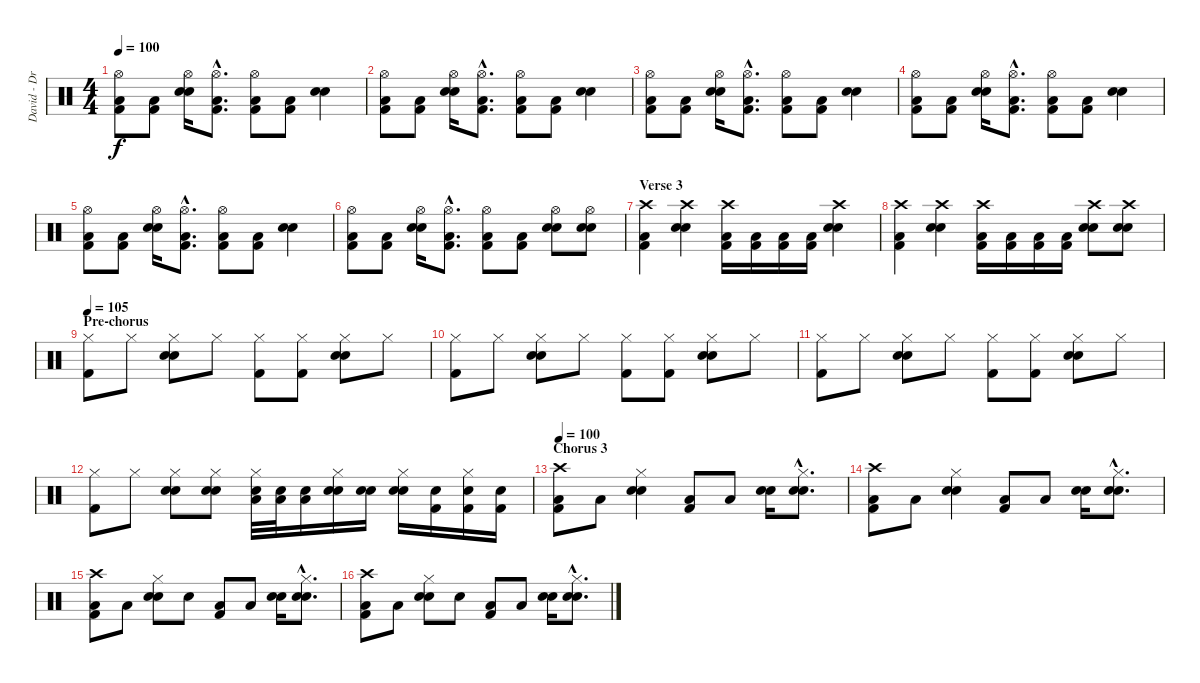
\track ("David - Drums" "David - Dr") {instrument percussion}
\staff {score}
\articulation defaults
\ts (4 4)
\tempo 100
\clef neutral
\ks c
("Hi-Hat (open)" "Low Floor Tom (hit)" "Kick (hit) 2").8{dy f} ("Low Floor Tom (hit)" "Kick (hit) 2").8 ("Hi-Hat (open)" "Electric Snare (hit)" "Snare (hit) 2").16 ("Hi-Hat (open)"{hac} "Low Floor Tom (hit)"{hac} "Kick (hit) 2"{hac}).8{d} ("Hi-Hat (open)" "Low Floor Tom (hit)" "Kick (hit) 2").8 ("Low Floor Tom (hit)" "Kick (hit) 2").8 ("Electric Snare (hit)" "Snare (hit) 2").4 |
("Hi-Hat (open)" "Low Floor Tom (hit)" "Kick (hit) 2").8 ("Low Floor Tom (hit)" "Kick (hit) 2").8 ("Hi-Hat (open)" "Electric Snare (hit)" "Snare (hit) 2").16 ("Hi-Hat (open)"{hac} "Low Floor Tom (hit)"{hac} "Kick (hit) 2"{hac}).8{d} ("Hi-Hat (open)" "Low Floor Tom (hit)" "Kick (hit) 2").8 ("Low Floor Tom (hit)" "Kick (hit) 2").8 ("Electric Snare (hit)" "Snare (hit) 2").4 |
("Hi-Hat (open)" "Low Floor Tom (hit)" "Kick (hit) 2").8 ("Low Floor Tom (hit)" "Kick (hit) 2").8 ("Hi-Hat (open)" "Electric Snare (hit)" "Snare (hit) 2").16 ("Hi-Hat (open)"{hac} "Low Floor Tom (hit)"{hac} "Kick (hit) 2"{hac}).8{d} ("Hi-Hat (open)" "Low Floor Tom (hit)" "Kick (hit) 2").8 ("Low Floor Tom (hit)" "Kick (hit) 2").8 ("Electric Snare (hit)" "Snare (hit) 2").4 |
("Hi-Hat (open)" "Low Floor Tom (hit)" "Kick (hit) 2").8 ("Low Floor Tom (hit)" "Kick (hit) 2").8 ("Hi-Hat (open)" "Electric Snare (hit)" "Snare (hit) 2").16 ("Hi-Hat (open)"{hac} "Low Floor Tom (hit)"{hac} "Kick (hit) 2"{hac}).8{d} ("Hi-Hat (open)" "Low Floor Tom (hit)" "Kick (hit) 2").8 ("Low Floor Tom (hit)" "Kick (hit) 2").8 ("Electric Snare (hit)" "Snare (hit) 2").4 |
("Hi-Hat (open)" "Low Floor Tom (hit)" "Kick (hit) 2").8 ("Low Floor Tom (hit)" "Kick (hit) 2").8 ("Hi-Hat (open)" "Electric Snare (hit)" "Snare (hit) 2").16 ("Hi-Hat (open)"{hac} "Low Floor Tom (hit)"{hac} "Kick (hit) 2"{hac}).8{d} ("Hi-Hat (open)" "Low Floor Tom (hit)" "Kick (hit) 2").8 ("Low Floor Tom (hit)" "Kick (hit) 2").8 ("Electric Snare (hit)" "Snare (hit) 2").4 |
("Hi-Hat (open)" "Low Floor Tom (hit)" "Kick (hit) 2").8 ("Low Floor Tom (hit)" "Kick (hit) 2").8 ("Hi-Hat (open)" "Electric Snare (hit)" "Snare (hit) 2").16 ("Hi-Hat (open)"{hac} "Low Floor Tom (hit)"{hac} "Kick (hit) 2"{hac}).8{d} ("Hi-Hat (open)" "Low Floor Tom (hit)" "Kick (hit) 2").8 ("Low Floor Tom (hit)" "Kick (hit) 2").8 ("Hi-Hat (open)" "Electric Snare (hit)" "Snare (hit) 2").8 ("Hi-Hat (open)" "Electric Snare (hit)" "Snare (hit) 2").8 |
\section ("" "Verse 3")
("Crash high (hit)" "Low Floor Tom (hit)" "Kick (hit) 2").4 ("Crash high (hit)" "Electric Snare (hit)" "Snare (hit) 2").4 ("Crash high (hit)" "Low Floor Tom (hit)" "Kick (hit) 2").16 ("Low Floor Tom (hit)" "Kick (hit) 2").16 ("Low Floor Tom (hit)" "Kick (hit) 2").16 ("Low Floor Tom (hit)" "Kick (hit) 2").16 ("Crash high (hit)" "Electric Snare (hit)" "Snare (hit) 2").4 |
("Crash high (hit)" "Low Floor Tom (hit)" "Kick (hit) 2").4 ("Crash high (hit)" "Electric Snare (hit)" "Snare (hit) 2").4 ("Crash high (hit)" "Low Floor Tom (hit)" "Kick (hit) 2").16 ("Low Floor Tom (hit)" "Kick (hit) 2").16 ("Low Floor Tom (hit)" "Kick (hit) 2").16 ("Low Floor Tom (hit)" "Kick (hit) 2").16 ("Crash high (hit)" "Electric Snare (hit)" "Snare (hit) 2").8 ("Crash high (hit)" "Electric Snare (hit)" "Snare (hit) 2").8 |
\section ("" "Pre-chorus")
\tempo 105
("Hi-Hat (closed)" "Kick (hit) 2").8 "Hi-Hat (closed)".8 ("Hi-Hat (closed)" "Electric Snare (hit)" "Snare (hit) 2").8 "Hi-Hat (closed)".8 ("Hi-Hat (closed)" "Kick (hit) 2").8 ("Hi-Hat (closed)" "Kick (hit) 2").8 ("Hi-Hat (closed)" "Electric Snare (hit)" "Snare (hit) 2").8 "Hi-Hat (closed)".8 |
("Hi-Hat (closed)" "Kick (hit) 2").8 "Hi-Hat (closed)".8 ("Hi-Hat (closed)" "Electric Snare (hit)" "Snare (hit) 2").8 "Hi-Hat (closed)".8 ("Hi-Hat (closed)" "Kick (hit) 2").8 ("Hi-Hat (closed)" "Kick (hit) 2").8 ("Hi-Hat (closed)" "Electric Snare (hit)" "Snare (hit) 2").8 "Hi-Hat (closed)".8 |
("Hi-Hat (closed)" "Kick (hit) 2").8 "Hi-Hat (closed)".8 ("Hi-Hat (closed)" "Electric Snare (hit)" "Snare (hit) 2").8 "Hi-Hat (closed)".8 ("Hi-Hat (closed)" "Kick (hit) 2").8 ("Hi-Hat (closed)" "Kick (hit) 2").8 ("Hi-Hat (closed)" "Electric Snare (hit)" "Snare (hit) 2").8 "Hi-Hat (closed)".8 |
("Hi-Hat (closed)" "Kick (hit) 2").8 "Hi-Hat (closed)".8 ("Hi-Hat (closed)" "Electric Snare (hit)" "Snare (hit) 2").8 ("Hi-Hat (closed)" "Electric Snare (hit)" "Snare (hit) 2").8 ("Hi-Hat (closed)" "Electric Snare (hit)" "Low Tom (hit)").32 ("Electric Snare (hit)" "Low Tom (hit)").32 ("Electric Snare (hit)" "Low Tom (hit)").16 ("Hi-Hat (closed)" "Electric Snare (hit)" "Snare (hit) 2").16 ("Electric Snare (hit)" "Snare (hit) 2").16 ("Hi-Hat (closed)" "Electric Snare (hit)" "Snare (hit) 2").16 ("Electric Snare (hit)" "Kick (hit) 2").16 ("Hi-Hat (closed)" "Electric Snare (hit)" "Kick (hit) 2").16 ("Electric Snare (hit)" "Kick (hit) 2").16 |
\section ("" "Chorus 3")
\tempo 100
("Crash high (hit)" "Low Floor Tom (hit)" "Kick (hit) 2").8 "Low Floor Tom (hit)".8 ("Hi-Hat (closed)" "Electric Snare (hit)" "Snare (hit) 2").4 ("Low Floor Tom (hit)" "Kick (hit) 2").8 "Low Floor Tom (hit)".8 ("Electric Snare (hit)" "Snare (hit) 2").16 ("Hi-Hat (closed)"{hac} "Electric Snare (hit)"{hac} "Snare (hit) 2"{hac}).8{d} |
("Crash high (hit)" "Low Floor Tom (hit)" "Kick (hit) 2").8 "Low Floor Tom (hit)".8 ("Hi-Hat (closed)" "Electric Snare (hit)" "Snare (hit) 2").4 ("Low Floor Tom (hit)" "Kick (hit) 2").8 "Low Floor Tom (hit)".8 ("Electric Snare (hit)" "Snare (hit) 2").16 ("Hi-Hat (closed)"{hac} "Electric Snare (hit)"{hac} "Snare (hit) 2"{hac}).8{d} |
("Crash high (hit)" "Low Floor Tom (hit)" "Kick (hit) 2").8 "Low Floor Tom (hit)".8 ("Hi-Hat (closed)" "Electric Snare (hit)" "Snare (hit) 2").8 "Electric Snare (hit)".8 ("Low Floor Tom (hit)" "Kick (hit) 2").8 "Low Floor Tom (hit)".8 ("Electric Snare (hit)" "Snare (hit) 2").16 ("Hi-Hat (closed)"{hac} "Electric Snare (hit)"{hac} "Snare (hit) 2"{hac}).8{d} |
("Crash high (hit)" "Low Floor Tom (hit)" "Kick (hit) 2").8 "Low Floor Tom (hit)".8 ("Hi-Hat (closed)" "Electric Snare (hit)" "Snare (hit) 2").8 "Electric Snare (hit)".8 ("Low Floor Tom (hit)" "Kick (hit) 2").8 "Low Floor Tom (hit)".8 ("Electric Snare (hit)" "Snare (hit) 2").16 ("Hi-Hat (closed)"{hac} "Electric Snare (hit)"{hac} "Snare (hit) 2"{hac}).8{d}
